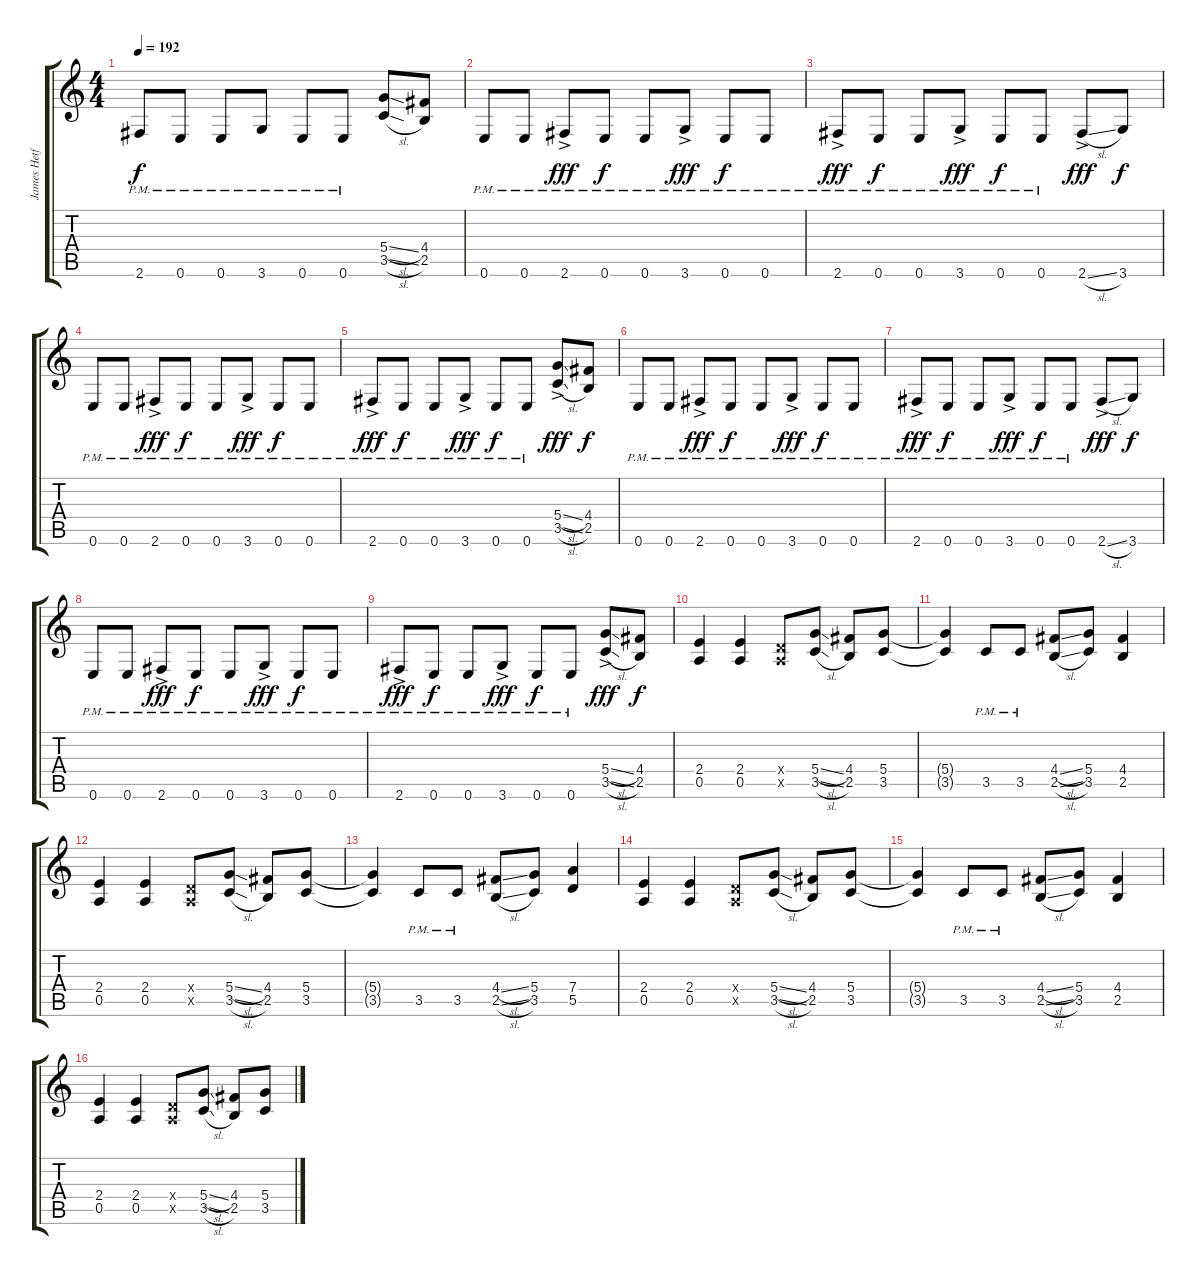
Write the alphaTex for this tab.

\track ("James Hetfield (Guitar)" "James Hetf") {instrument distortionguitar}
\staff {score tabs}
\tuning (E4 B3 G3 D3 A2 E2) {hide}
\ts (4 4)
\tempo 192
\clef g2
\ks c
2.6{pm}.8{dy f} 0.6{pm}.8 0.6{pm}.8 3.6{pm}.8 0.6{pm}.8 0.6{pm}.8 (5.4{sl} 3.5{sl}).8 (4.4 2.5).8 |
0.6{pm}.8 0.6{pm}.8 2.6{ac pm}.8{dy fff} 0.6{pm}.8{dy f} 0.6{pm}.8 3.6{ac pm}.8{dy fff} 0.6{pm}.8{dy f} 0.6{pm}.8 |
2.6{ac pm}.8{dy fff} 0.6{pm}.8{dy f} 0.6{pm}.8 3.6{ac pm}.8{dy fff} 0.6{pm}.8{dy f} 0.6{pm}.8 2.6{sl ac}.8{dy fff} 3.6.8{dy f} |
0.6{pm}.8 0.6{pm}.8 2.6{ac pm}.8{dy fff} 0.6{pm}.8{dy f} 0.6{pm}.8 3.6{ac pm}.8{dy fff} 0.6{pm}.8{dy f} 0.6{pm}.8 |
2.6{ac pm}.8{dy fff} 0.6{pm}.8{dy f} 0.6{pm}.8 3.6{ac pm}.8{dy fff} 0.6{pm}.8{dy f} 0.6{pm}.8 (5.4{sl ac} 3.5{sl ac}).8{dy fff} (4.4 2.5).8{dy f} |
0.6{pm}.8 0.6{pm}.8 2.6{ac pm}.8{dy fff} 0.6{pm}.8{dy f} 0.6{pm}.8 3.6{ac pm}.8{dy fff} 0.6{pm}.8{dy f} 0.6{pm}.8 |
2.6{ac pm}.8{dy fff} 0.6{pm}.8{dy f} 0.6{pm}.8 3.6{ac pm}.8{dy fff} 0.6{pm}.8{dy f} 0.6{pm}.8 2.6{sl ac}.8{dy fff} 3.6.8{dy f} |
0.6{pm}.8 0.6{pm}.8 2.6{ac pm}.8{dy fff} 0.6{pm}.8{dy f} 0.6{pm}.8 3.6{ac pm}.8{dy fff} 0.6{pm}.8{dy f} 0.6{pm}.8 |
2.6{ac pm}.8{dy fff} 0.6{pm}.8{dy f} 0.6{pm}.8 3.6{ac pm}.8{dy fff} 0.6{pm}.8{dy f} 0.6{pm}.8 (5.4{sl ac} 3.5{sl ac}).8{dy fff} (4.4 2.5).8{dy f} |
(2.4 0.5).4 (2.4 0.5).4 (0.4{x} 0.5{x}).8 (5.4{sl} 3.5{sl}).8 (4.4 2.5).8 (5.4 3.5).8 |
(5.4{t} 3.5{t}).4 3.5{pm}.8 3.5{pm}.8 (4.4{sl} 2.5{sl}).8 (5.4 3.5).8 (4.4 2.5).4 |
(2.4 0.5).4 (2.4 0.5).4 (0.4{x} 0.5{x}).8 (5.4{sl} 3.5{sl}).8 (4.4 2.5).8 (5.4 3.5).8 |
(5.4{t} 3.5{t}).4 3.5{pm}.8 3.5{pm}.8 (4.4{sl} 2.5{sl}).8 (5.4 3.5).8 (7.4 5.5).4 |
(2.4 0.5).4 (2.4 0.5).4 (0.4{x} 0.5{x}).8 (5.4{sl} 3.5{sl}).8 (4.4 2.5).8 (5.4 3.5).8 |
(5.4{t} 3.5{t}).4 3.5{pm}.8 3.5{pm}.8 (4.4{sl} 2.5{sl}).8 (5.4 3.5).8 (4.4 2.5).4 |
(2.4 0.5).4 (2.4 0.5).4 (0.4{x} 0.5{x}).8 (5.4{sl} 3.5{sl}).8 (4.4 2.5).8 (5.4 3.5).8
